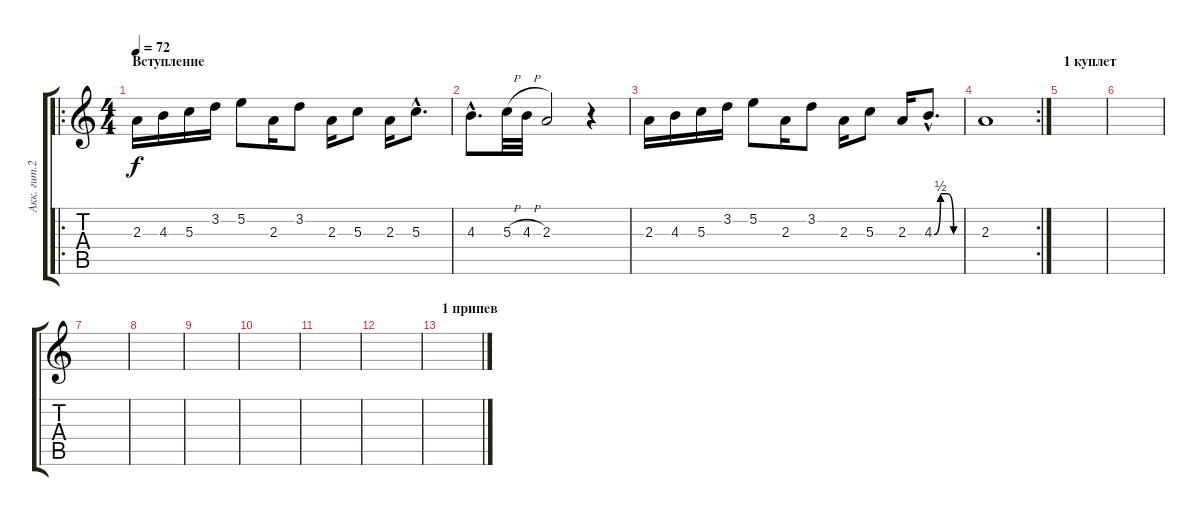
\track ("Акк. гит.2" "Акк. гит.2") {instrument acousticguitarnylon}
\staff {score tabs}
\tuning (E4 B3 G3 D3 A2 E2) {hide}
\ro
\ts (4 4)
\section ("" "Вступление")
\tempo 72
\clef g2
\ks c
2.3.16{dy f instrument acousticguitarnylon} 4.3.16 5.3.16 3.2.16 5.2.8 2.3.16 3.2.8 2.3.16 5.3.8 2.3.16 5.3{hac}.8{d} |
4.3{hac}.8{d} 5.3{h}.32 4.3{h}.32 2.3.2 r.4 |
2.3.16 4.3.16 5.3.16 3.2.16 5.2.8 2.3.16 3.2.8 2.3.16 5.3.8 2.3.16 4.3{be (custom 0 0 15 2 30 2 45 0 60 0) hac}.8{d} |
\rc 2
2.3.1 |
\section ("" "1 куплет")
|
|
|
|
|
|
|
|
\section ("" "1 припев")
